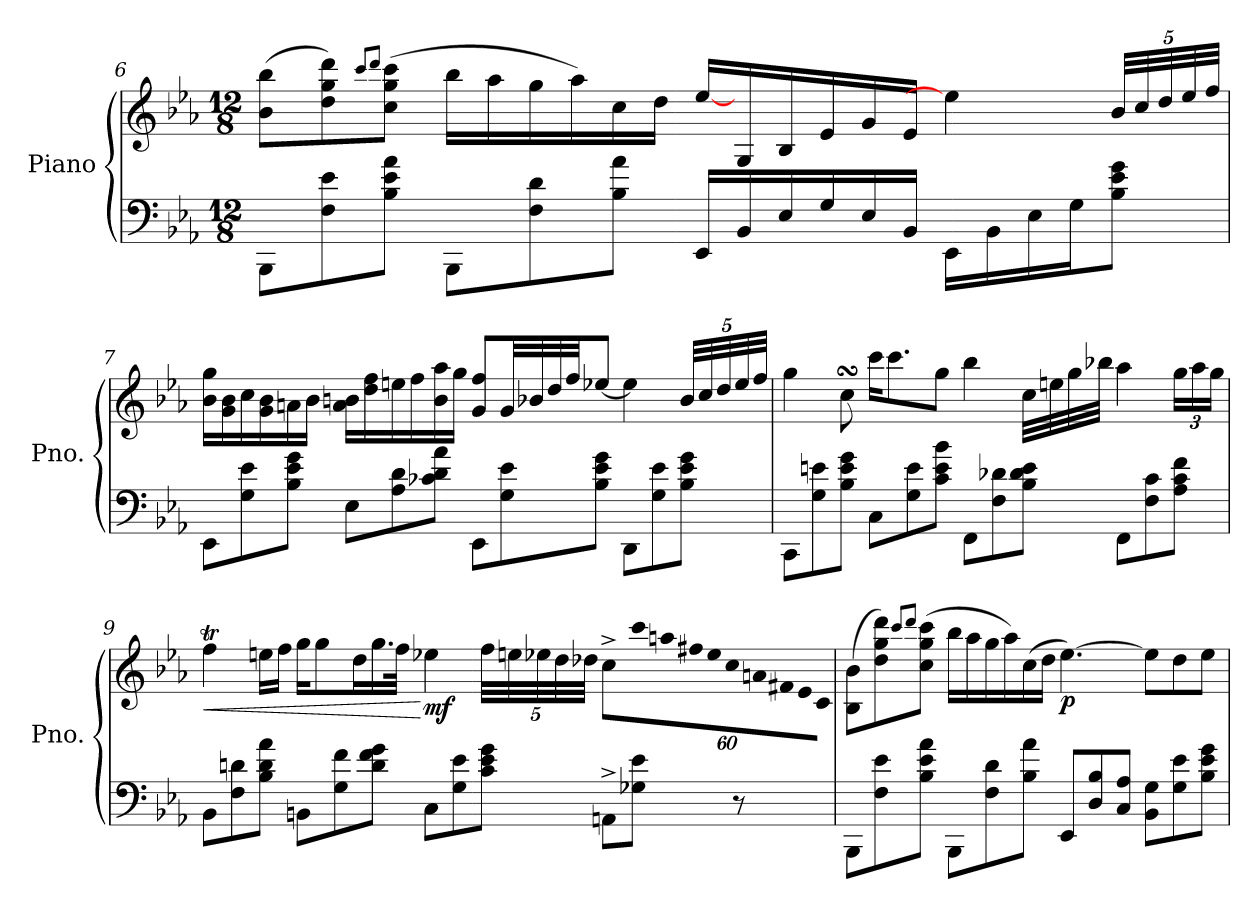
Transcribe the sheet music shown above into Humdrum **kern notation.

**kern	**kern	**dynam
*part1	*part1	*part1
*staff2	*staff1	*staff1/2
*I"Piano	*	*
*I'Pno.	*	*
!!LO:LB:g=z
*clefF4	*clefG2	*
*k[b-e-a-]	*k[b-e-a-]	*
*M12/8	*M12/8	*
=6	=6	=6
8BBB-\L	(8b-\ 8bb-\L	.
8F\ 8e-\	8dd\ 8gg\ 8ddd\)	.
.	8qccc/L	.
.	8qddd/J	.
8B-\ 8e-\ 8a-\J	(8cc\ 8gg\ 8ccc\J	.
8BBB-\L	16bb-\LL	.
.	16aa-\	.
8F\ 8d\	16gg\	.
.	16aa-\)	.
8B-\ 8a-\J	16cc\	.
.	16dd\JJ	.
16EE-/LL	[16ee-/LL	.
16BB-/	16G/	.
16E-/	16B-/	.
16G/	16e-/	.
16E-/	16g/	.
16BB-/JJ	16e-/JJ	.
16EE-\LL	4ee-\]	.
16BB-\	.	.
16E-\	.	.
16G\J	.	.
*	*Xbrackettup	*
8B-\ 8e-\ 8g\J	40b-/LLL	.
.	40cc/	.
.	40dd/	.
.	40ee-/	.
.	40ff/JJJ	.
=7	=7	=7
8EE-\L	16b-\ 16gg\LL	.
.	16g\ 16b-\	.
8G\ 8e-\	16cc\	.
.	16g\ 16b-\	.
8B-\ 8e-\ 8g\J	16an\	.
.	16b-\JJ	.
8E-\L	16a\ 16bn\LL	.
.	16dd\ 16ff\	.
8A-\ 8d\	16een\	.
.	16ff\	.
8c-X\ 8d\ 8a-\J	16b\ 16aa-\	.
.	16gg\JJ	.
8EE-\L	8g/ 8ff/L	.
8G\ 8e-\	32g/LL	.
.	32b-X/	.
.	32dd/	.
.	32ff/JJ	.
8B-\ 8e-\ 8g\J	[8ee-X/J	.
8DD\L	4ee-\]	.
8G\ 8e-\	.	.
8B-\ 8e-\ 8g\J	40b-/LLL	.
.	40cc/	.
.	40dd/	.
.	40ee-/	.
.	40ff/JJJ	.
!!LO:LB:g=z
=8	=8	=8
8CC\L	4gg\	.
8G\ 8en\	.	.
8B-\ 8e\ 8g\J	8ccsSSS\	.
8C\L	16ccc\KL	.
.	8.ccc\	.
8G\ 8e\	.	.
8c\ 8e\ 8b-\J	8gg\J	.
8FF\L	4bb-\	.
8F\ 8d-X\	.	.
8B-\ 8d-\ 8e\J	32cc\LLL	.
.	32een\	.
.	32gg\	.
.	32bb-X\JJJ	.
8FF\L	4aa-\	.
8F\ 8c\	.	.
8A-\ 8c\ 8f\J	24gg\LL	.
.	24aa-\	.
.	24gg\JJ	.
=9	=9	=9
!	!	!LO:HP:b
8BB-\L	4ffT\	<
8F\ 8dn\	.	.
8B-\ 8d\ 8a-\J	16een\LL	.
.	16ff\JJ	.
8BBn\L	16gg\KL	.
.	8gg\	.
8G\ 8f\	.	.
.	16dd\L	.
8d\ 8f\ 8g\J	16.gg\	.
.	32ff\JJk	.
!	!	!LO:DY:n=1:b
8C\L	4ee-X\	[ mf
8G\ 8e-\	.	.
8c\ 8e-\ 8g\J	40ff\LLL	.
.	40een\	.
.	40ee-X\	.
.	40dd\	.
.	40dd-X\JJJ	.
8AAn^\L	8cc^\L	.
!	!LO:N:vis=32	!
8G-X\ 8e-\J	1920%53ccc\LL	.
!	!LO:N:vis=32	!
.	1920%53aan\	.
!	!LO:N:vis=32	!
.	1920%53ff#X\	.
!	!LO:N:vis=32	!
.	1920%53ee-\	.
!	!LO:N:vis=32	!
.	1920%53cc\	.
8r	.	.
!	!LO:N:vis=32	!
.	1920%53an\	.
!	!LO:N:vis=32	!
.	1920%53f#X\	.
!	!LO:N:vis=32	!
.	1920%53e-\	.
!	!LO:N:vis=32	!
.	1920%53c\JJJ	.
.	640ryy	.
!!LO:LB:g=z
=10	=10	=10
8BBB-\L	(8B-\ 8b-\L	.
8F\ 8e-\	8dd\ 8gg\ 8ddd\)	.
.	8qccc/L	.
.	8qddd/J	.
8B-\ 8e-\ 8a-\J	(8cc\ 8gg\ 8ccc\J	.
8BBB-\L	16bb-\LL	.
.	16aa-\	.
8F\ 8d\	16gg\	.
.	16aa-\)	.
8B-\ 8a-\J	(16cc\	.
.	16dd\JJ	.
!	!	!LO:DY:b
8EE-/L	[4.ee-\)	p
8D/ 8B-/	.	.
8C/ 8A-/J	.	.
8BB-\ 8G\L	8ee-\L]	.
8G\ 8e-\	8dd\	.
8B-\ 8e-\ 8g\J	8ee-\J	.
=	=	=
*-	*-	*-
